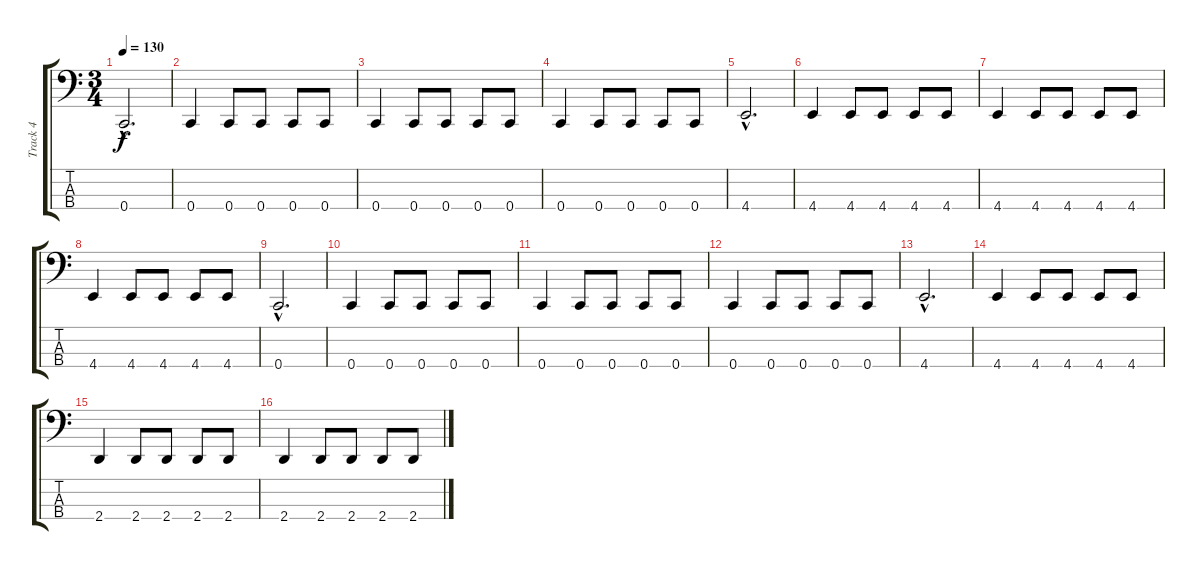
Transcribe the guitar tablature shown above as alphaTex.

\track ("Track 4" "Track 4") {instrument electricbassfinger}
\staff {score tabs}
\tuning (F2 C2 G1 C1) {hide}
\ts (3 4)
\tempo 130
\clef f4
\ks c
0.4{hac}.2{d dy f} |
0.4.4 0.4.8 0.4.8 0.4.8 0.4.8 |
0.4.4 0.4.8 0.4.8 0.4.8 0.4.8 |
0.4.4 0.4.8 0.4.8 0.4.8 0.4.8 |
4.4{hac}.2{d} |
4.4.4 4.4.8 4.4.8 4.4.8 4.4.8 |
4.4.4 4.4.8 4.4.8 4.4.8 4.4.8 |
4.4.4 4.4.8 4.4.8 4.4.8 4.4.8 |
0.4{hac}.2{d} |
0.4.4 0.4.8 0.4.8 0.4.8 0.4.8 |
0.4.4 0.4.8 0.4.8 0.4.8 0.4.8 |
0.4.4 0.4.8 0.4.8 0.4.8 0.4.8 |
4.4{hac}.2{d} |
4.4.4 4.4.8 4.4.8 4.4.8 4.4.8 |
2.4.4 2.4.8 2.4.8 2.4.8 2.4.8 |
2.4.4 2.4.8 2.4.8 2.4.8 2.4.8
